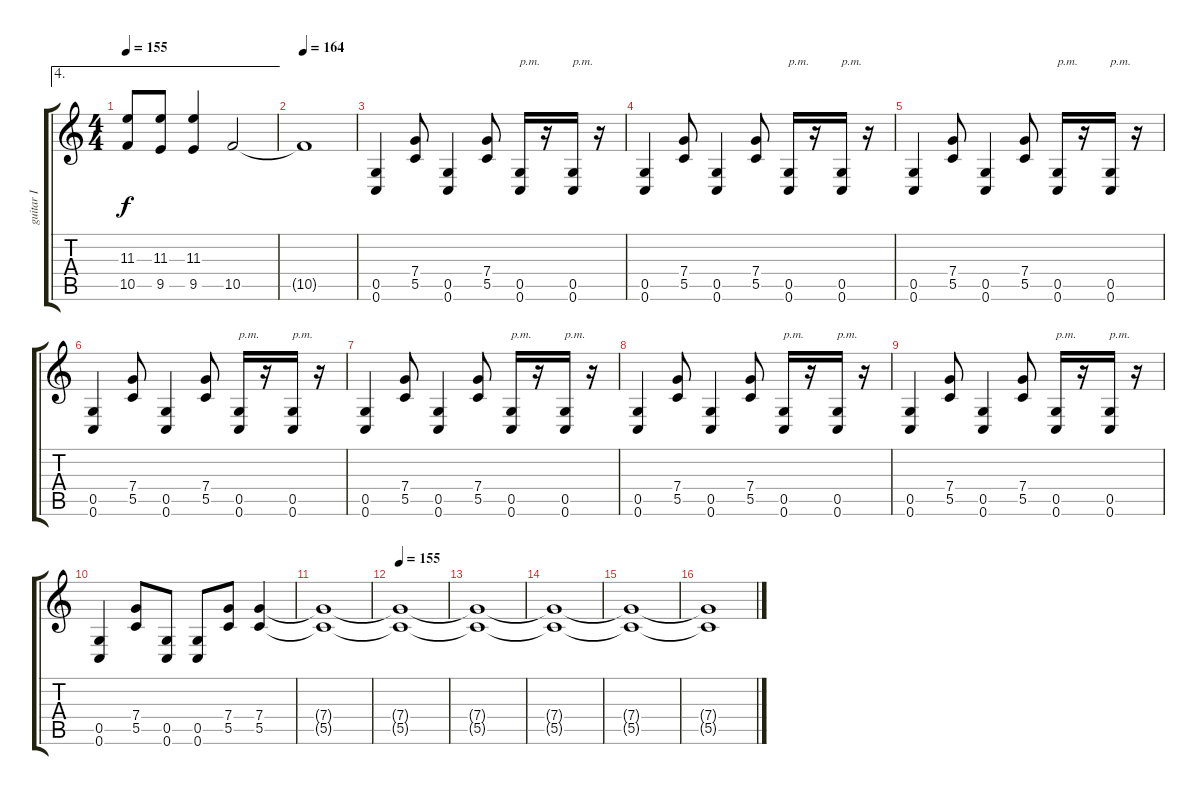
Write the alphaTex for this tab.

\track ("guitar I" "guitar I") {instrument distortionguitar}
\staff {score tabs}
\tuning (D4 A3 F3 C3 G2 C2) {hide}
\ae 4
\ts (4 4)
\tempo 155
\clef g2
\ks c
(11.3{t} 10.5{t}).8{dy f} (11.3 9.5).8 (11.3 9.5).4 10.5.2 |
\tempo 164
10.5{t}.1 |
(0.5 0.6).4 (7.4 5.5).8 (0.5 0.6).4 (7.4 5.5).8 (0.5 0.6).16{txt "p.m."} r.16 (0.5 0.6).16{txt "p.m."} r.16 |
(0.5 0.6).4 (7.4 5.5).8 (0.5 0.6).4 (7.4 5.5).8 (0.5 0.6).16{txt "p.m."} r.16 (0.5 0.6).16{txt "p.m."} r.16 |
(0.5 0.6).4 (7.4 5.5).8 (0.5 0.6).4 (7.4 5.5).8 (0.5 0.6).16{txt "p.m."} r.16 (0.5 0.6).16{txt "p.m."} r.16 |
(0.5 0.6).4 (7.4 5.5).8 (0.5 0.6).4 (7.4 5.5).8 (0.5 0.6).16{txt "p.m."} r.16 (0.5 0.6).16{txt "p.m."} r.16 |
(0.5 0.6).4 (7.4 5.5).8 (0.5 0.6).4 (7.4 5.5).8 (0.5 0.6).16{txt "p.m."} r.16 (0.5 0.6).16{txt "p.m."} r.16 |
(0.5 0.6).4 (7.4 5.5).8 (0.5 0.6).4 (7.4 5.5).8 (0.5 0.6).16{txt "p.m."} r.16 (0.5 0.6).16{txt "p.m."} r.16 |
(0.5 0.6).4 (7.4 5.5).8 (0.5 0.6).4 (7.4 5.5).8 (0.5 0.6).16{txt "p.m."} r.16 (0.5 0.6).16{txt "p.m."} r.16 |
(0.5 0.6).4 (7.4 5.5).8 (0.5 0.6).8 (0.5 0.6).8 (7.4 5.5).8 (7.4 5.5).4 |
(7.4{t} 5.5{t}).1 |
\tempo 155
(7.4{t} 5.5{t}).1 |
(7.4{t} 5.5{t}).1 |
(7.4{t} 5.5{t}).1{volume 12} |
(7.4{t} 5.5{t}).1{volume 9} |
(7.4{t} 5.5{t}).1{volume 6}
